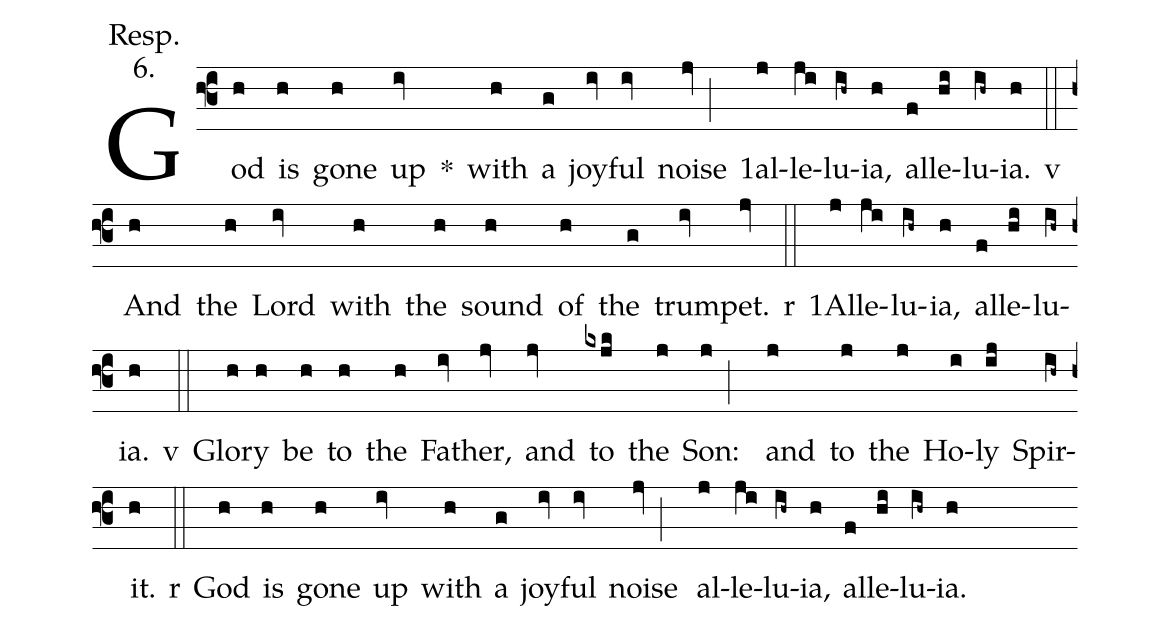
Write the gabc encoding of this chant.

annotation: Resp.;
annotation: 6.;
%%
(f3) God(h) is(h) gone(h) up(iv) <sp>*</sp>() with(h) a(g) joy(iv)ful(iv) noise(jv;) <sp>1</sp>al(j)le(ji)lu(ih~)ia,(h) al(f)le(hi)lu(ih~)ia.(h)

<sp>v</sp>(::) And(h) the(h) Lord(iv) with(h) the(h) sound(h) of(h) the(g) trum(iv)pet.(jv)

<sp>r</sp>(::) <sp>1</sp>Al(j)le(ji)lu(ih~)ia,(h) al(f)le(hi)lu(ih~)ia.(h)

<sp>v</sp>(::) Glo(h)ry(h) be(h) to(h) the(h) Fa(iv)ther,(jv) and(jv) to(kxjk) the(j) Son:(j;) and(j) to(j) the(j) Ho(i)ly(ij) Spir(ih~)it.(h)

<sp>r</sp>(::) God(h) is(h) gone(h) up(iv) with(h) a(g) joy(iv)ful(iv) noise(jv;) al(j)le(ji)lu(ih~)ia,(h) al(f)le(hi)lu(ih~)ia.(h)
